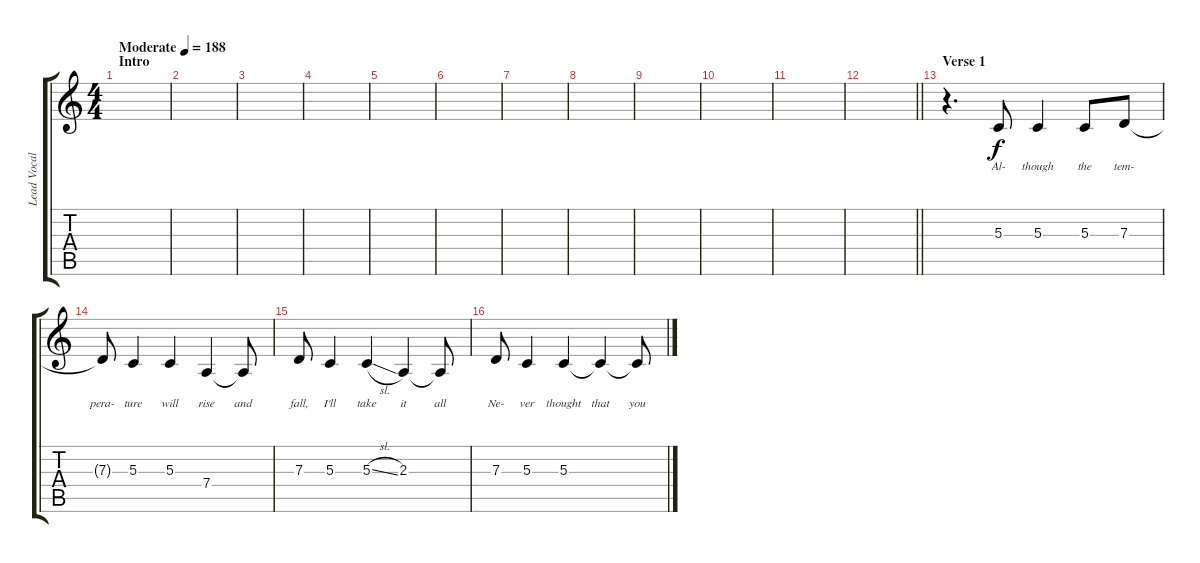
\track ("Lead Vocals" "Lead Vocal") {instrument violin}
\staff {score tabs}
\tuning (E4 B3 G3 D3 A2 D2) {hide}
\ts (4 4)
\section ("" "Intro")
\tempo (188 "Moderate")
\clef g2
\ks c
|
|
|
|
|
|
|
|
|
|
|
\barLineRight lightlight
|
\section ("" "Verse 1")
r.4{d} 5.3.8{lyrics (0 "Al-") lyrics (1 "") lyrics (2 "") lyrics (3 "") lyrics (4 "")} 5.3.4{lyrics (0 "though") lyrics (1 "") lyrics (2 "") lyrics (3 "") lyrics (4 "")} 5.3.8{lyrics (0 "the") lyrics (1 "") lyrics (2 "") lyrics (3 "") lyrics (4 "")} 7.3.8{lyrics (0 "tem-") lyrics (1 "") lyrics (2 "") lyrics (3 "") lyrics (4 "")} |
7.3{t}.8{lyrics (0 "pera-") lyrics (1 "") lyrics (2 "") lyrics (3 "") lyrics (4 "")} 5.3.4{lyrics (0 "ture") lyrics (1 "") lyrics (2 "") lyrics (3 "") lyrics (4 "")} 5.3.4{lyrics (0 "will") lyrics (1 "") lyrics (2 "") lyrics (3 "") lyrics (4 "")} 7.4.4{lyrics (0 "rise") lyrics (1 "") lyrics (2 "") lyrics (3 "") lyrics (4 "")} 7.4{t}.8{lyrics (0 "and") lyrics (1 "") lyrics (2 "") lyrics (3 "") lyrics (4 "")} |
7.3.8{lyrics (0 "fall,") lyrics (1 "") lyrics (2 "") lyrics (3 "") lyrics (4 "")} 5.3.4{lyrics (0 "I'll") lyrics (1 "") lyrics (2 "") lyrics (3 "") lyrics (4 "")} 5.3{sl}.4{lyrics (0 "take") lyrics (1 "") lyrics (2 "") lyrics (3 "") lyrics (4 "")} 2.3.4{lyrics (0 "it") lyrics (1 "") lyrics (2 "") lyrics (3 "") lyrics (4 "")} 2.3{t}.8{lyrics (0 "all") lyrics (1 "") lyrics (2 "") lyrics (3 "") lyrics (4 "")} |
7.3.8{lyrics (0 "Ne-") lyrics (1 "") lyrics (2 "") lyrics (3 "") lyrics (4 "")} 5.3.4{lyrics (0 "ver") lyrics (1 "") lyrics (2 "") lyrics (3 "") lyrics (4 "")} 5.3.4{lyrics (0 "thought") lyrics (1 "") lyrics (2 "") lyrics (3 "") lyrics (4 "")} 5.3{t}.4{lyrics (0 "that") lyrics (1 "") lyrics (2 "") lyrics (3 "") lyrics (4 "")} 5.3{t}.8{lyrics (0 "you") lyrics (1 "") lyrics (2 "") lyrics (3 "") lyrics (4 "")}
